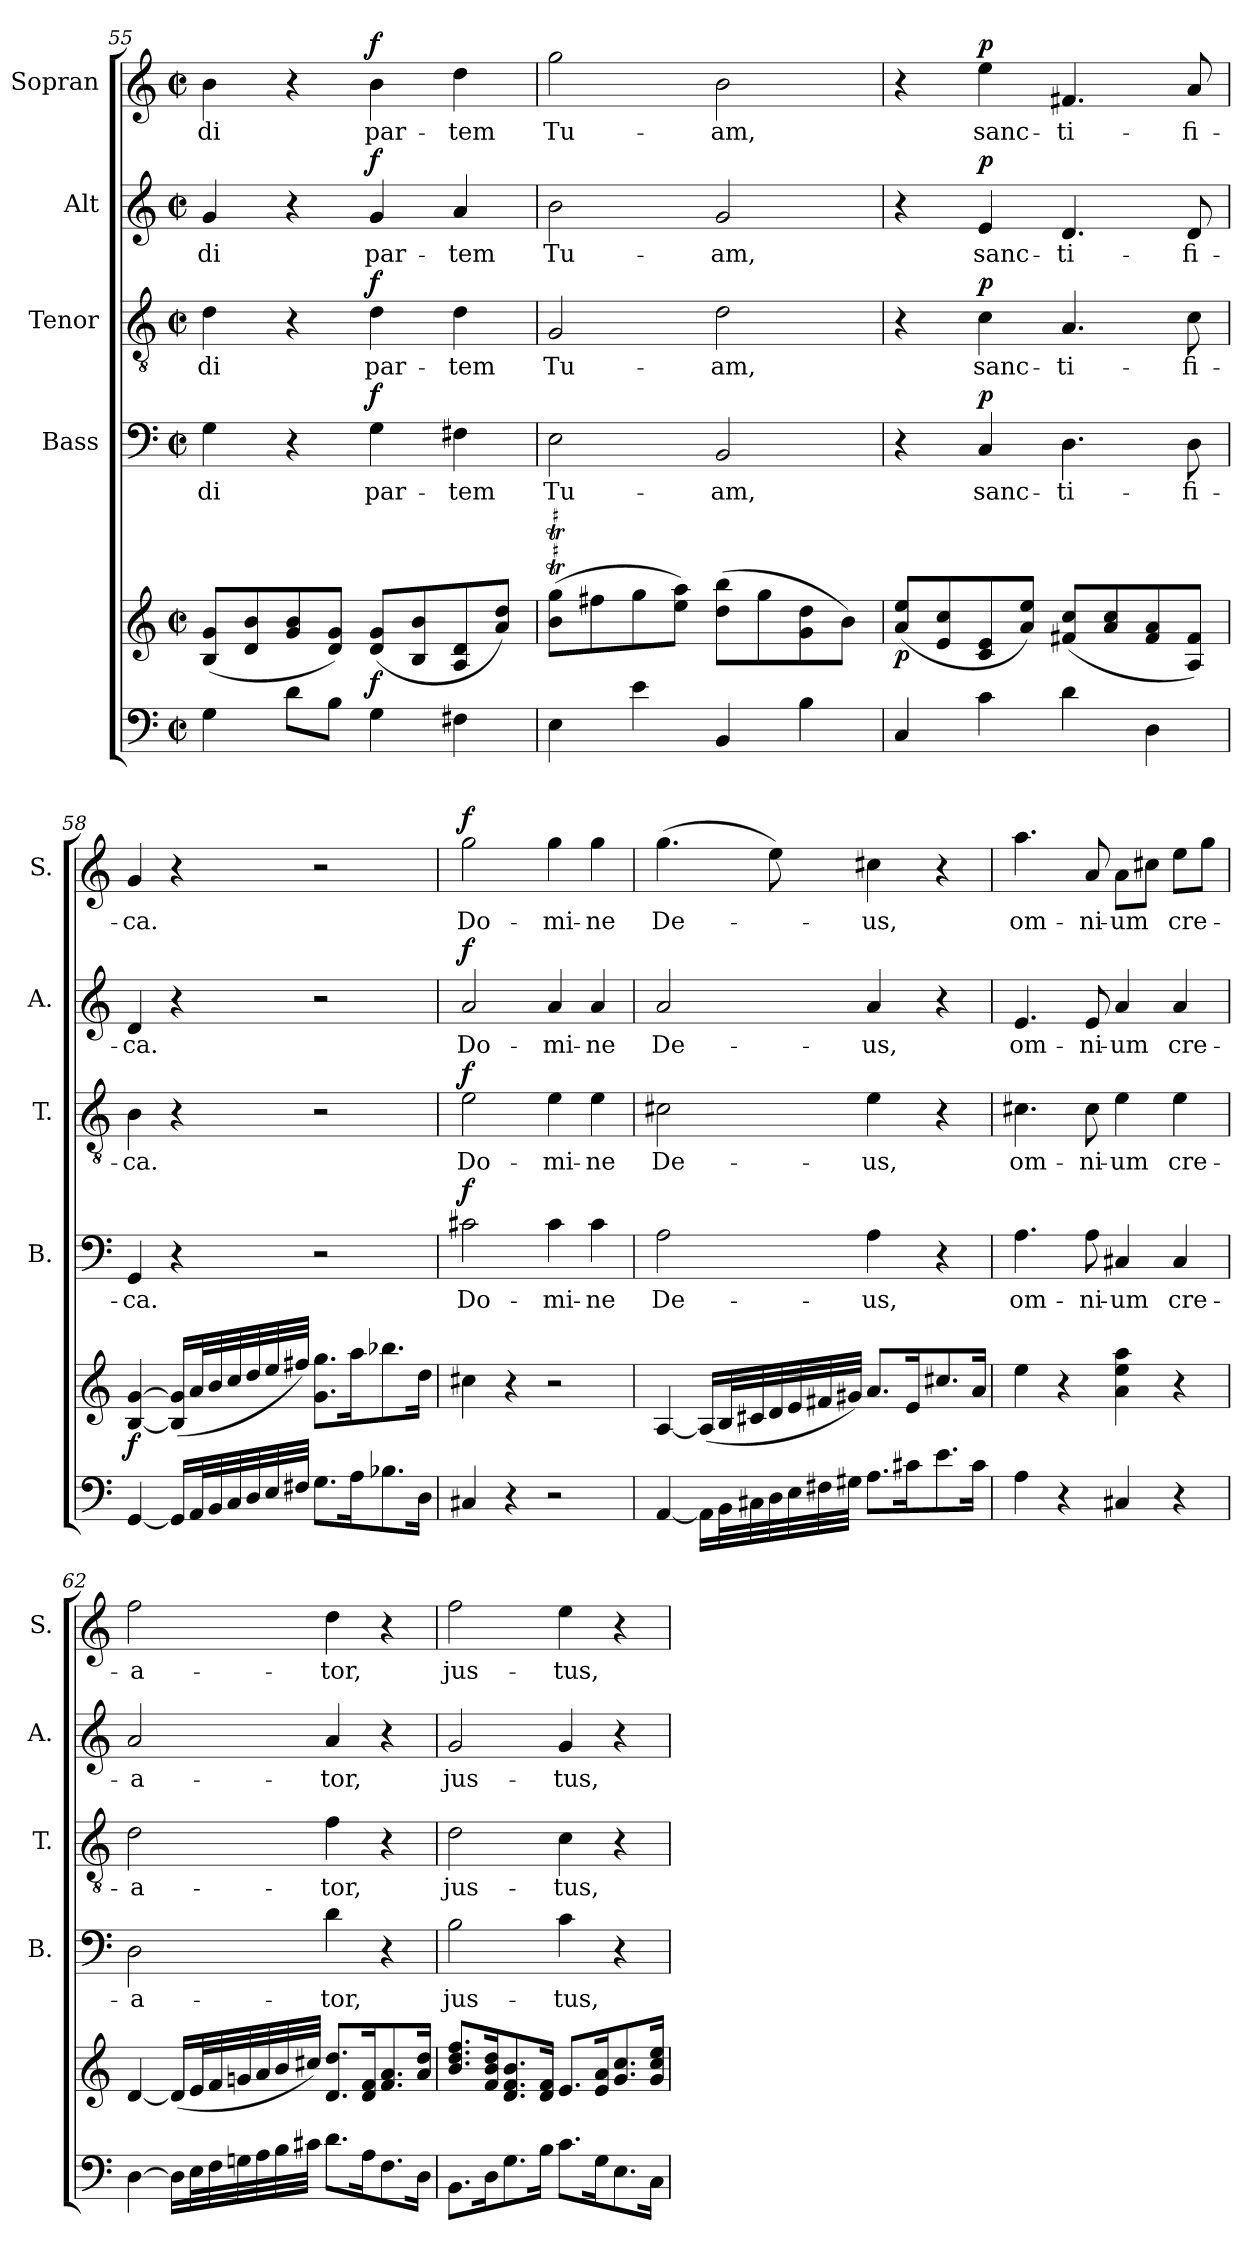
**kern	**kern	**dynam	**kern	**text	**dynam	**kern	**text	**dynam	**kern	**text	**dynam	**kern	**text	**dynam
*part5	*part5	*part5	*part4	*part4	*part4	*part3	*part3	*part3	*part2	*part2	*part2	*part1	*part1	*part1
*staff6	*staff5	*staff5/6	*staff4	*staff4	*staff4	*staff3	*staff3	*staff3	*staff2	*staff2	*staff2	*staff1	*staff1	*staff1
*	*	*	*I"Bass	*	*	*I"Tenor	*	*	*I"Alt	*	*	*I"Sopran	*	*
*	*	*	*I'B.	*	*	*I'T.	*	*	*I'A.	*	*	*I'S.	*	*
!!LO:PB:g=z
*clefF4	*clefG2	*	*clefF4	*	*	*clefGv2	*	*	*clefG2	*	*	*clefG2	*	*
*k[]	*k[]	*	*k[]	*	*	*k[]	*	*	*k[]	*	*	*k[]	*	*
*C:	*C:	*	*C:	*	*	*C:	*	*	*C:	*	*	*C:	*	*
*M2/2	*M2/2	*	*M2/2	*	*	*M2/2	*	*	*M2/2	*	*	*M2/2	*	*
*met(c|)	*met(c|)	*	*met(c|)	*	*	*met(c|)	*	*	*met(c|)	*	*	*met(c|)	*	*
=55	=55	=55	=55	=55	=55	=55	=55	=55	=55	=55	=55	=55	=55	=55
!	!	!	!	!LO:LY:b	!	!	!LO:LY:b	!	!	!LO:LY:b	!	!	!LO:LY:b	!
4G\	(<8B/ 8g/L	.	4G\	-di	.	4d\	-di	.	4g/	-di	.	4b\	-di	.
.	8d/ 8b/	.	.	.	.	.	.	.	.	.	.	.	.	.
8d\L	8g/ 8b/	.	4r	.	.	4r	.	.	4r	.	.	4r	.	.
8B\J	8d/ 8g/J)	.	.	.	.	.	.	.	.	.	.	.	.	.
!	!	!LO:DY:b	!	!LO:LY:b	!LO:DY:a	!	!LO:LY:b	!LO:DY:a	!	!LO:LY:b	!LO:DY:a	!	!LO:LY:b	!LO:DY:a
4G\	(<8d/ 8g/L	f	4G\	par-	f	4d\	par-	f	4g/	par-	f	4b\	par-	f
.	8B/ 8b/	.	.	.	.	.	.	.	.	.	.	.	.	.
!	!	!	!	!LO:LY:b	!	!	!LO:LY:b	!	!	!LO:LY:b	!	!	!LO:LY:b	!
4F#X\	8A/ 8d/	.	4F#X\	-tem	.	4d\	-tem	.	4a/	-tem	.	4dd\	-tem	.
.	8a/ 8dd/J)	.	.	.	.	.	.	.	.	.	.	.	.	.
=56	=56	=56	=56	=56	=56	=56	=56	=56	=56	=56	=56	=56	=56	=56
!	!	!	!	!LO:LY:b	!	!	!LO:LY:b	!	!	!LO:LY:b	!	!	!LO:LY:b	!
4E\	(>8b\T 8gg\TL	.	2E\	Tu-	.	2G/	Tu-	.	2b\	Tu-	.	2gg\	Tu-	.
.	8ff#X\	.	.	.	.	.	.	.	.	.	.	.	.	.
4e\	8gg\	.	.	.	.	.	.	.	.	.	.	.	.	.
.	8ee\ 8aa\J)	.	.	.	.	.	.	.	.	.	.	.	.	.
!	!	!	!	!LO:LY:b	!	!	!LO:LY:b	!	!	!LO:LY:b	!	!	!LO:LY:b	!
4BB/	(>8dd\ 8bb\L	.	2BB/	-am,	.	2d\	-am,	.	2g/	-am,	.	2b\	-am,	.
.	8gg\	.	.	.	.	.	.	.	.	.	.	.	.	.
4B\	8g\ 8dd\	.	.	.	.	.	.	.	.	.	.	.	.	.
.	8b\J)	.	.	.	.	.	.	.	.	.	.	.	.	.
=57	=57	=57	=57	=57	=57	=57	=57	=57	=57	=57	=57	=57	=57	=57
!	!	!LO:DY:b	!	!	!	!	!	!	!	!	!	!	!	!
4C/	(<8a/ 8ee/L	p	4r	.	.	4r	.	.	4r	.	.	4r	.	.
.	8e/ 8cc/	.	.	.	.	.	.	.	.	.	.	.	.	.
!	!	!	!	!LO:LY:b	!LO:DY:a	!	!LO:LY:b	!LO:DY:a	!	!LO:LY:b	!LO:DY:a	!	!LO:LY:b	!LO:DY:a
4c\	8c/ 8e/	.	4C/	sanc-	p	4c\	sanc-	p	4e/	sanc-	p	4ee\	sanc-	p
.	8a/ 8ee/J)	.	.	.	.	.	.	.	.	.	.	.	.	.
!	!	!	!	!LO:LY:b	!	!	!LO:LY:b	!	!	!LO:LY:b	!	!	!LO:LY:b	!
4d\	(<8f#X/ 8cc/L	.	4.D\	-ti-	.	4.A/	-ti-	.	4.d/	-ti-	.	4.f#X/	-ti-	.
.	8a/ 8cc/	.	.	.	.	.	.	.	.	.	.	.	.	.
4D\	8f#/ 8a/	.	.	.	.	.	.	.	.	.	.	.	.	.
!	!	!	!	!LO:LY:b	!	!	!LO:LY:b	!	!	!LO:LY:b	!	!	!LO:LY:b	!
.	8A/ 8f#/J)	.	8D\	-fi-	.	8c\	-fi-	.	8d/	-fi-	.	8a/	-fi-	.
=58	=58	=58	=58	=58	=58	=58	=58	=58	=58	=58	=58	=58	=58	=58
!	!	!LO:DY:b	!	!LO:LY:b	!	!	!LO:LY:b	!	!	!LO:LY:b	!	!	!LO:LY:b	!
[4GG/	[4B/ [4g/	f	4GG/	-ca.	.	4B\	-ca.	.	4d/	-ca.	.	4g/	-ca.	.
16GG/LL]	(<16B/] 16g/]LL	.	4r	.	.	4r	.	.	4r	.	.	4r	.	.
32AA/L	32a/L	.	.	.	.	.	.	.	.	.	.	.	.	.
32BB/	32b/	.	.	.	.	.	.	.	.	.	.	.	.	.
32C/	32cc/	.	.	.	.	.	.	.	.	.	.	.	.	.
32D/	32dd/	.	.	.	.	.	.	.	.	.	.	.	.	.
32E/	32ee/	.	.	.	.	.	.	.	.	.	.	.	.	.
32F#X/JJJ	32ff#X/JJJ)	.	.	.	.	.	.	.	.	.	.	.	.	.
8.G\L	8.g\ 8.gg\L	.	2r	.	.	2r	.	.	2r	.	.	2r	.	.
16A\k	16aa\k	.	.	.	.	.	.	.	.	.	.	.	.	.
8.B-X\	8.bb-X\	.	.	.	.	.	.	.	.	.	.	.	.	.
16D\Jk	16dd\Jk	.	.	.	.	.	.	.	.	.	.	.	.	.
=59	=59	=59	=59	=59	=59	=59	=59	=59	=59	=59	=59	=59	=59	=59
!	!	!	!	!LO:LY:b	!LO:DY:a	!	!LO:LY:b	!LO:DY:a	!	!LO:LY:b	!LO:DY:a	!	!LO:LY:b	!LO:DY:a
4C#X/	4cc#X\	.	2c#X\	Do-	f	2e\	Do-	f	2a/	Do-	f	2gg\	Do-	f
4r	4r	.	.	.	.	.	.	.	.	.	.	.	.	.
!	!	!	!	!LO:LY:b	!	!	!LO:LY:b	!	!	!LO:LY:b	!	!	!LO:LY:b	!
2r	2r	.	4c#\	-mi-	.	4e\	-mi-	.	4a/	-mi-	.	4gg\	-mi-	.
!	!	!	!	!LO:LY:b	!	!	!LO:LY:b	!	!	!LO:LY:b	!	!	!LO:LY:b	!
.	.	.	4c#\	-ne	.	4e\	-ne	.	4a/	-ne	.	4gg\	-ne	.
!!LO:LB:g=z
=60	=60	=60	=60	=60	=60	=60	=60	=60	=60	=60	=60	=60	=60	=60
!	!	!	!	!LO:LY:b	!	!	!LO:LY:b	!	!	!LO:LY:b	!	!	!LO:LY:b	!
[4AA/	[4A/	.	2A\	De-	.	2c#X\	De-	.	2a/	De-	.	(>4.gg\	De-	.
16AA\LL]	(<16A/LL]	.	.	.	.	.	.	.	.	.	.	.	.	.
32BB\L	32B/L	.	.	.	.	.	.	.	.	.	.	.	.	.
32C#X\	32c#X/	.	.	.	.	.	.	.	.	.	.	.	.	.
32D\	32d/	.	.	.	.	.	.	.	.	.	.	8ee\)	.	.
32E\	32e/	.	.	.	.	.	.	.	.	.	.	.	.	.
32F#X\	32f#X/	.	.	.	.	.	.	.	.	.	.	.	.	.
32G#X\JJJ	32g#X/JJJ)	.	.	.	.	.	.	.	.	.	.	.	.	.
!	!	!	!	!LO:LY:b	!	!	!LO:LY:b	!	!	!LO:LY:b	!	!	!LO:LY:b	!
8.A\L	8.a/L	.	4A\	-us,	.	4e\	-us,	.	4a/	-us,	.	4cc#X\	-us,	.
16c#X\k	16e/k	.	.	.	.	.	.	.	.	.	.	.	.	.
8.e\	8.cc#X/	.	4r	.	.	4r	.	.	4r	.	.	4r	.	.
16c#\Jk	16a/Jk	.	.	.	.	.	.	.	.	.	.	.	.	.
=61	=61	=61	=61	=61	=61	=61	=61	=61	=61	=61	=61	=61	=61	=61
!	!	!	!	!LO:LY:b	!	!	!LO:LY:b	!	!	!LO:LY:b	!	!	!LO:LY:b	!
4A\	4ee\	.	4.A\	om-	.	4.c#X\	om-	.	4.e/	om-	.	4.aa\	om-	.
4r	4r	.	.	.	.	.	.	.	.	.	.	.	.	.
!	!	!	!	!LO:LY:b	!	!	!LO:LY:b	!	!	!LO:LY:b	!	!	!LO:LY:b	!
.	.	.	8A\	-ni-	.	8c#\	-ni-	.	8e/	-ni-	.	8a/	-ni-	.
!	!	!	!	!LO:LY:b	!	!	!LO:LY:b	!	!	!LO:LY:b	!	!	!LO:LY:b	!
4C#X/	4a\ 4ee\ 4aa\	.	4C#X/	-um	.	4e\	-um	.	4a/	-um	.	8a\L	-um	.
.	.	.	.	.	.	.	.	.	.	.	.	8cc#X\J	.	.
!	!	!	!	!LO:LY:b	!	!	!LO:LY:b	!	!	!LO:LY:b	!	!	!LO:LY:b	!
4r	4r	.	4C#/	cre-	.	4e\	cre-	.	4a/	cre-	.	8ee\L	cre-	.
.	.	.	.	.	.	.	.	.	.	.	.	8gg\J	.	.
=62	=62	=62	=62	=62	=62	=62	=62	=62	=62	=62	=62	=62	=62	=62
!	!	!	!	!LO:LY:b	!	!	!LO:LY:b	!	!	!LO:LY:b	!	!	!LO:LY:b	!
[4D\	[4d/	.	2D\	-a-	.	2d\	-a-	.	2a/	-a-	.	2ff\	-a-	.
16D\LL]	(<16d/LL]	.	.	.	.	.	.	.	.	.	.	.	.	.
32E\L	32e/L	.	.	.	.	.	.	.	.	.	.	.	.	.
32F\	32f/	.	.	.	.	.	.	.	.	.	.	.	.	.
32Gn\	32gn/	.	.	.	.	.	.	.	.	.	.	.	.	.
32A\	32a/	.	.	.	.	.	.	.	.	.	.	.	.	.
32B\	32b/	.	.	.	.	.	.	.	.	.	.	.	.	.
32c#X\JJJ	32cc#X/JJJ)	.	.	.	.	.	.	.	.	.	.	.	.	.
!	!	!	!	!LO:LY:b	!	!	!LO:LY:b	!	!	!LO:LY:b	!	!	!LO:LY:b	!
8.d\L	8.d/ 8.dd/L	.	4d\	-tor,	.	4f\	-tor,	.	4a/	-tor,	.	4dd\	-tor,	.
16A\k	16d/ 16f/k	.	.	.	.	.	.	.	.	.	.	.	.	.
8.F\	8.f/ 8.a/	.	4r	.	.	4r	.	.	4r	.	.	4r	.	.
16D\Jk	16a/ 16dd/Jk	.	.	.	.	.	.	.	.	.	.	.	.	.
=63	=63	=63	=63	=63	=63	=63	=63	=63	=63	=63	=63	=63	=63	=63
!	!	!	!	!LO:LY:b	!	!	!LO:LY:b	!	!	!LO:LY:b	!	!	!LO:LY:b	!
8.BB\L	8.b/ 8.dd/ 8.ff/L	.	2B\	jus-	.	2d\	jus-	.	2g/	jus-	.	2ff\	jus-	.
16D\k	16f/ 16b/ 16dd/k	.	.	.	.	.	.	.	.	.	.	.	.	.
8.G\	8.d/ 8.f/ 8.b/	.	.	.	.	.	.	.	.	.	.	.	.	.
16B\Jk	16d/ 16f/Jk	.	.	.	.	.	.	.	.	.	.	.	.	.
!	!	!	!	!LO:LY:b	!	!	!LO:LY:b	!	!	!LO:LY:b	!	!	!LO:LY:b	!
8.c\L	8.e/L	.	4c\	-tus,	.	4c\	-tus,	.	4g/	-tus,	.	4ee\	-tus,	.
16G\k	16e/ 16a/k	.	.	.	.	.	.	.	.	.	.	.	.	.
8.E\	8.g/ 8.cc/	.	4r	.	.	4r	.	.	4r	.	.	4r	.	.
16C\Jk	16g/ 16cc/ 16ee/Jk	.	.	.	.	.	.	.	.	.	.	.	.	.
=	=	=	=	=	=	=	=	=	=	=	=	=	=	=
*-	*-	*-	*-	*-	*-	*-	*-	*-	*-	*-	*-	*-	*-	*-
